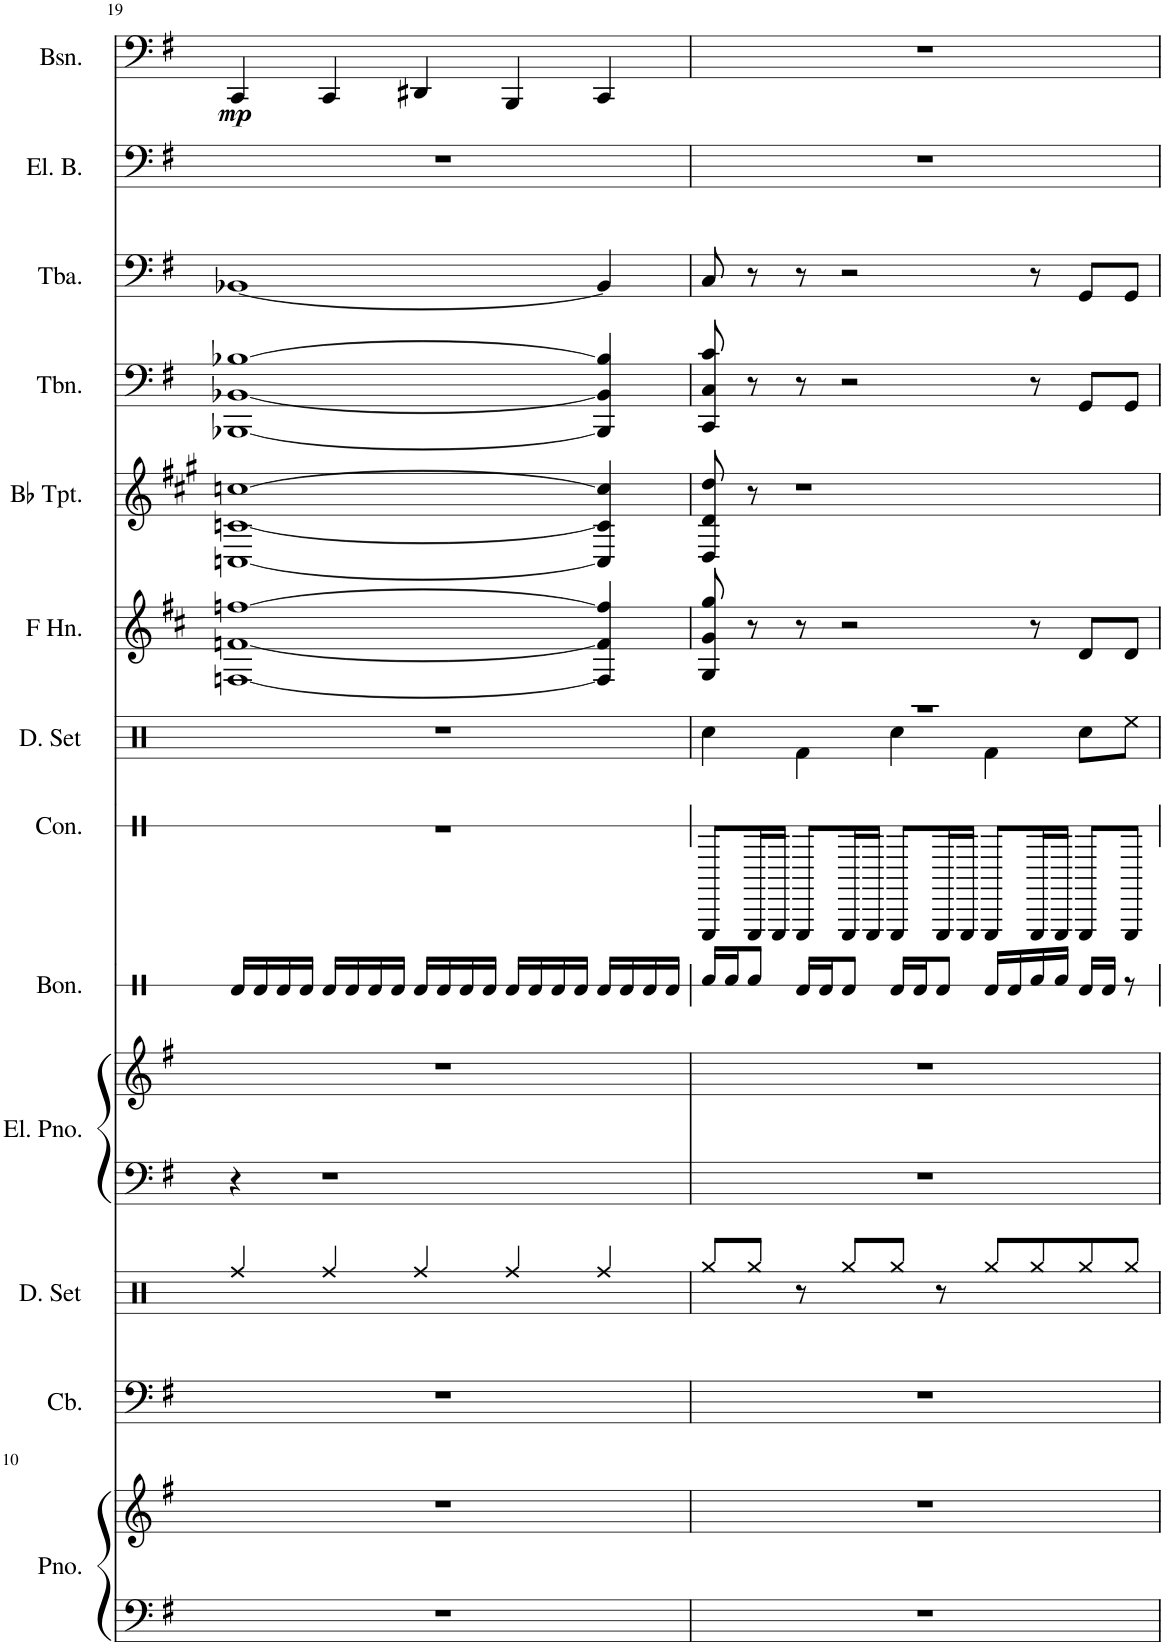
**kern	**kern	**kern	**kern	**kern	**kern	**kern	**kern	**kern	**kern	**kern	**kern	**kern	**kern	**kern	**dynam
*part13	*part13	*part12	*part11	*part10	*part10	*part9	*part8	*part7	*part6	*part5	*part4	*part3	*part2	*part1	*part1
*staff15	*staff14	*staff13	*staff12	*staff11	*staff10	*staff9	*staff8	*staff7	*staff6	*staff5	*staff4	*staff3	*staff2	*staff1	*staff1
*I"Piano	*	*I"Contrabass	*I"Drumset	*I"Electric Piano	*	*I"Bongos	*I"Congas	*I"Drumset	*I"Horn in F	*I"Bb Trumpet	*I"Trombone	*I"Tuba	*I"Electric Bass	*I"Bassoon	*
*I'Pno.	*	*I'Cb.	*I'D. Set	*I'El. Pno.	*	*I'Bon.	*I'Con.	*I'D. Set	*	*I'Bb Tpt.	*I'Tbn.	*I'Tba.	*I'El. B.	*I'Bsn.	*
!!LO:PB:g=z
*clefF4	*clefG2	*clefF4	*clefX	*clefF4	*clefG2	*clefX	*clefX	*clefX	*clefG2	*clefG2	*clefF4	*clefF4	*clefF4	*clefF4	*
*	*	*Trd7c12	*	*	*	*	*	*	*Trd4c7	*Trd1c2	*	*	*Trd7c12	*	*
*k[f#]	*k[f#]	*k[f#]	*k[]	*k[f#]	*k[f#]	*k[]	*k[]	*k[]	*k[f#c#]	*k[f#c#g#]	*k[f#]	*k[f#]	*k[f#]	*k[f#]	*
*M5/4	*M5/4	*M5/4	*M5/4	*M5/4	*M5/4	*M5/4	*M5/4	*M5/4	*M5/4	*M5/4	*M5/4	*M5/4	*M5/4	*M5/4	*
=19	=19	=19	=19	=19	=19	=19	=19	=19	=19	=19	=19	=19	=19	=19	=19
!	!	!	!	!	!	!	!	!	!	!	!	!	!	!	!LO:DY:b
4%5r	4%5r	4%5r	4Rff/	4r	4%5r	16Rd/LL	4%5r	4%5r	[1Fn [1fn [1ffn	[1Cn [1cn [1ccn	[1BBB-X [1BB-X [1B-X	[1BB-X	4%5r	4CC/	mp
.	.	.	.	.	.	16Rd/	.	.	.	.	.	.	.	.	.
.	.	.	.	.	.	16Rd/	.	.	.	.	.	.	.	.	.
.	.	.	.	.	.	16Rd/JJ	.	.	.	.	.	.	.	.	.
.	.	.	4Rff/	1r	.	16Rd/LL	.	.	.	.	.	.	.	4CC/	.
.	.	.	.	.	.	16Rd/	.	.	.	.	.	.	.	.	.
.	.	.	.	.	.	16Rd/	.	.	.	.	.	.	.	.	.
.	.	.	.	.	.	16Rd/JJ	.	.	.	.	.	.	.	.	.
.	.	.	4Rff/	.	.	16Rd/LL	.	.	.	.	.	.	.	4DD#X/	.
.	.	.	.	.	.	16Rd/	.	.	.	.	.	.	.	.	.
.	.	.	.	.	.	16Rd/	.	.	.	.	.	.	.	.	.
.	.	.	.	.	.	16Rd/JJ	.	.	.	.	.	.	.	.	.
.	.	.	4Rff/	.	.	16Rd/LL	.	.	.	.	.	.	.	4BBB/	.
.	.	.	.	.	.	16Rd/	.	.	.	.	.	.	.	.	.
.	.	.	.	.	.	16Rd/	.	.	.	.	.	.	.	.	.
.	.	.	.	.	.	16Rd/JJ	.	.	.	.	.	.	.	.	.
.	.	.	4Rff/	.	.	16Rd/LL	.	.	4F/] 4f/] 4ff/]	4C/] 4c/] 4cc/]	4BBB-/] 4BB-/] 4B-/]	4BB-/]	.	4CC/	.
.	.	.	.	.	.	16Rd/	.	.	.	.	.	.	.	.	.
.	.	.	.	.	.	16Rd/	.	.	.	.	.	.	.	.	.
.	.	.	.	.	.	16Rd/JJ	.	.	.	.	.	.	.	.	.
=20	=20	=20	=20	=20	=20	=20	=20	=20	=20	=20	=20	=20	=20	=20	=20
*	*	*	*	*	*	*	*	*^	*	*	*	*	*	*	*
4%5r	4%5r	4%5r	8Rgg/L	4%5r	4%5r	16Rf/LL	8FF/L	4%5r	4Rcc\	8G/ 8g/ 8gg/	8D/ 8d/ 8dd/	8CC/ 8C/ 8c/	8C/	4%5r	4%5r	.
.	.	.	.	.	.	16Rf/J	.	.	.	.	.	.	.	.	.	.
.	.	.	8Rgg/J	.	.	8Rf/J	16FF/L	.	.	8r	8r	8r	8r	.	.	.
.	.	.	.	.	.	.	16FF/JJ	.	.	.	.	.	.	.	.	.
.	.	.	8r	.	.	16Rd/LL	8FF/L	.	4Rf\	8r	1r	8r	8r	.	.	.
.	.	.	.	.	.	16Rd/J	.	.	.	.	.	.	.	.	.	.
.	.	.	8Rgg/L	.	.	8Rd/J	16FF/L	.	.	2r	.	2r	2r	.	.	.
.	.	.	.	.	.	.	16FF/JJ	.	.	.	.	.	.	.	.	.
.	.	.	8Rgg/J	.	.	16Rd/LL	8FF/L	.	4Rcc\	.	.	.	.	.	.	.
.	.	.	.	.	.	16Rd/J	.	.	.	.	.	.	.	.	.	.
.	.	.	8r	.	.	8Rd/J	16FF/L	.	.	.	.	.	.	.	.	.
.	.	.	.	.	.	.	16FF/JJ	.	.	.	.	.	.	.	.	.
.	.	.	8Rgg/L	.	.	16Rd/LL	8FF/L	.	4Rf\	.	.	.	.	.	.	.
.	.	.	.	.	.	16Rd/	.	.	.	.	.	.	.	.	.	.
.	.	.	8Rgg/	.	.	16Rf/	16FF/L	.	.	8r	.	8r	8r	.	.	.
.	.	.	.	.	.	16Rf/JJ	16FF/JJ	.	.	.	.	.	.	.	.	.
.	.	.	8Rgg/	.	.	16Rd/LL	8FF/L	.	8Rcc\L	8d/L	.	8GG/L	8GG/L	.	.	.
.	.	.	.	.	.	16Rd/JJ	.	.	.	.	.	.	.	.	.	.
.	.	.	8Rgg/J	.	.	8r	8FF/J	.	8Ree\J	8d/J	.	8GG/J	8GG/J	.	.	.
*	*	*	*	*	*	*	*	*v	*v	*	*	*	*	*	*	*
=	=	=	=	=	=	=	=	=	=	=	=	=	=	=	=
*-	*-	*-	*-	*-	*-	*-	*-	*-	*-	*-	*-	*-	*-	*-	*-
